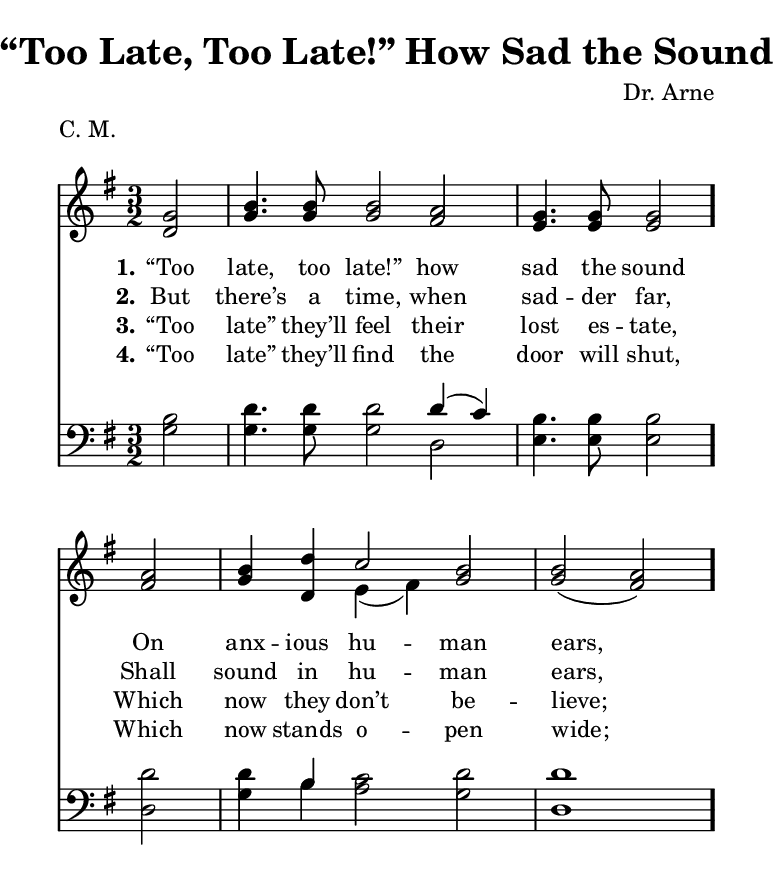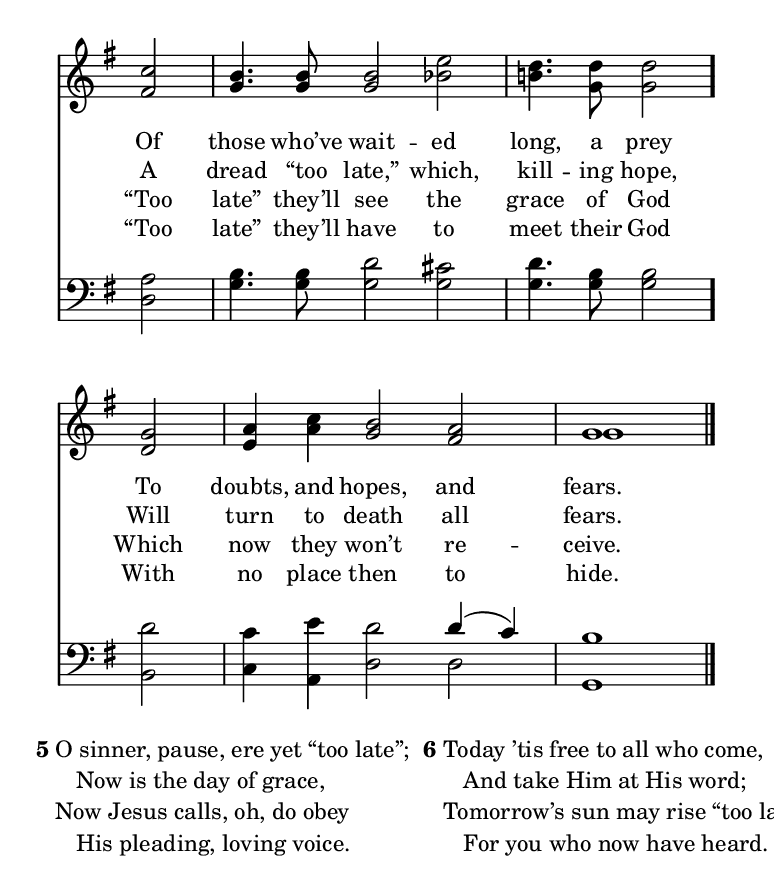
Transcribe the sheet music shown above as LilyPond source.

\include "common/global.ily"
\paper {
  \include "common/paper.ily"
  ragged-bottom = ##t
  page-count = #(cond (is-eogsized 2) (#t #f))
  systems-per-page = #(cond (is-eogsized 1) (#t #f))
  score-markup-spacing.basic-distance = 3
  score-markup-spacing.padding = 3
}

\header{
  %gospel
  hymnnumber = "46"
  title = "“Too Late, Too Late!” How Sad the Sound"
  tunename = "Arlington"
  meter = "C. M."
  poet = ""
  composer = "Dr. Arne"
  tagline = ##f
}

% for fermata in MIDI
ta = { \tempo 4=120 }
tb = { \tempo 4=60  }

patternAA = { c2 | c4. c8 c2 c2      | c4. c8 c2 }
patternAB = { c2 | c4. c8 c2 c4( c4) | c4. c8 c2 }
patternBA = { c2 | c4 c4 c2      c2      | c2( c2) }
patternBB = { c2 | c4 c4 c4( c4) c2      | c2( c2) }
patternBC = { c2 | c4 c4 c2      c2      | c1      }
patternBD = { c2 | c4 c4 c2      c4( c4) | c1      }

global = {
  \include "common/overrides.ily"
  \override Staff.TimeSignature.style = #'numbered
  \time 3/2
  \override Score.MetronomeMark.transparent = ##t % hide all fermata changes too
  \ta
  \key g \major
  \partial 2
  \autoBeamOff
}

notesSoprano = {
\global
\relative c'' {

  \changePitch \patternAA { g | b b b a | g g g }
  \changePitch \patternBA { a | b d c b | b a }
  \changePitch \patternAA { c | b b b e | d d d }
  \changePitch \patternBC { g, | a c b a | g }

  \bar "|."

}
}

notesAlto = {
\global
\relative e' {

  \changePitch \patternAA { d | g g g fis | e e e }
  \changePitch \patternBB { fis | g d e fis g | g fis }
  \changePitch \patternAA { fis | g g g bes | b! g g }
  \changePitch \patternBC { d | e a g fis | g }

}
}

notesTenor = {
\global
\relative a {

  \changePitch \patternAB { b | d d d d c | b b b }
  \changePitch \patternBC { d | d b c d | d }
  \changePitch \patternAA { a | b b d cis | d b b }
  \changePitch \patternBD { d | c e d d c | b }

}
}

notesBass = {
\global
\relative f {

  \changePitch \patternAA { g | g g g d | e e e }
  \changePitch \patternBC { d | g b a g | d }
  \changePitch \patternAA { d | g g g g | g g g }
  \changePitch \patternBC { b, | c a d d | g, }

}
}

wordsA = \lyricmode {
\set stanza = "1."

“Too late, too late!” how sad the sound \bar "."
On anx -- ious hu -- man ears, \bar "." \eogbreak
Of those who’ve wait -- ed long, a prey \bar "."
To doubts, and hopes, and fears. \bar "." \eogbreak

}

wordsB = \lyricmode {
\set stanza = "2."

But there’s a time, when sad -- der far,
Shall sound in hu -- man ears,
A dread “too late,” which, kill -- ing hope,
Will turn to death all fears.

}

wordsC = \lyricmode {
\set stanza = "3."

“Too late” they’ll feel their lost es -- tate,
Which now they don’t be -- lieve;
“Too late” they’ll see the grace of God
Which now they won’t re -- ceive.

}

wordsD = \lyricmode {
\set stanza = "4."

“Too late” they’ll find the door will shut,
Which now stands o -- pen wide;
“Too late” they’ll have to meet their God
With no place then to hide.

}

wordsE = \markuplist {

\line { O sinner, pause, ere yet “too late”; }
\line { { \hspace #2 } Now is the day of grace, }
\line { Now Jesus calls, oh, do obey }
\line { { \hspace #2 } His pleading, loving voice. }

}

wordsF = \markuplist {

\line { Today ’tis free to all who come, }
\line { { \hspace #2 } And take Him at His word; }
\line { Tomorrow’s sun may rise “too late” }
\line { { \hspace #2 } For you who now have heard. }

}

\score {
  \context ChoirStaff <<
    \context Staff = upper <<
      \set Staff.autoBeaming = ##f
      \set ChoirStaff.systemStartDelimiter = #'SystemStartBar
      \set ChoirStaff.printPartCombineTexts = ##f
      \partcombine #'(2 . 11) \notesSoprano \notesAlto
      \context NullVoice = sopranos { \voiceOne << \notesSoprano >> }
      \context Lyrics = one   \lyricsto sopranos \wordsA
      \context Lyrics = two   \lyricsto sopranos \wordsB
      \context Lyrics = three \lyricsto sopranos \wordsC
      \context Lyrics = four  \lyricsto sopranos \wordsD
    >>
    \context Staff = men <<
      \set Staff.autoBeaming = ##f
      \clef bass
      \set ChoirStaff.printPartCombineTexts = ##f
      \partcombine #'(2 . 11) \notesTenor \notesBass
    >>
  >>
  \layout {
    \include "common/layout.ily"
  }
  #(cond ((ly:get-option 'eog-midi-permitted) #{ \midi{
    \include "common/midi.ily"
  } #}))
}

\noPageBreak

\markup { \fill-line {
  \hspace #0.1
  \line{ \bold 5 \column { \wordsE } }
  \hspace #0.1
  \line{ \bold 6 \column { \wordsF } }
  \hspace #0.1
} }

\version "2.19.49"  % necessary for upgrading to future LilyPond versions.

% vi:set et ts=2 sw=2 ai nocindent syntax=lilypond:
